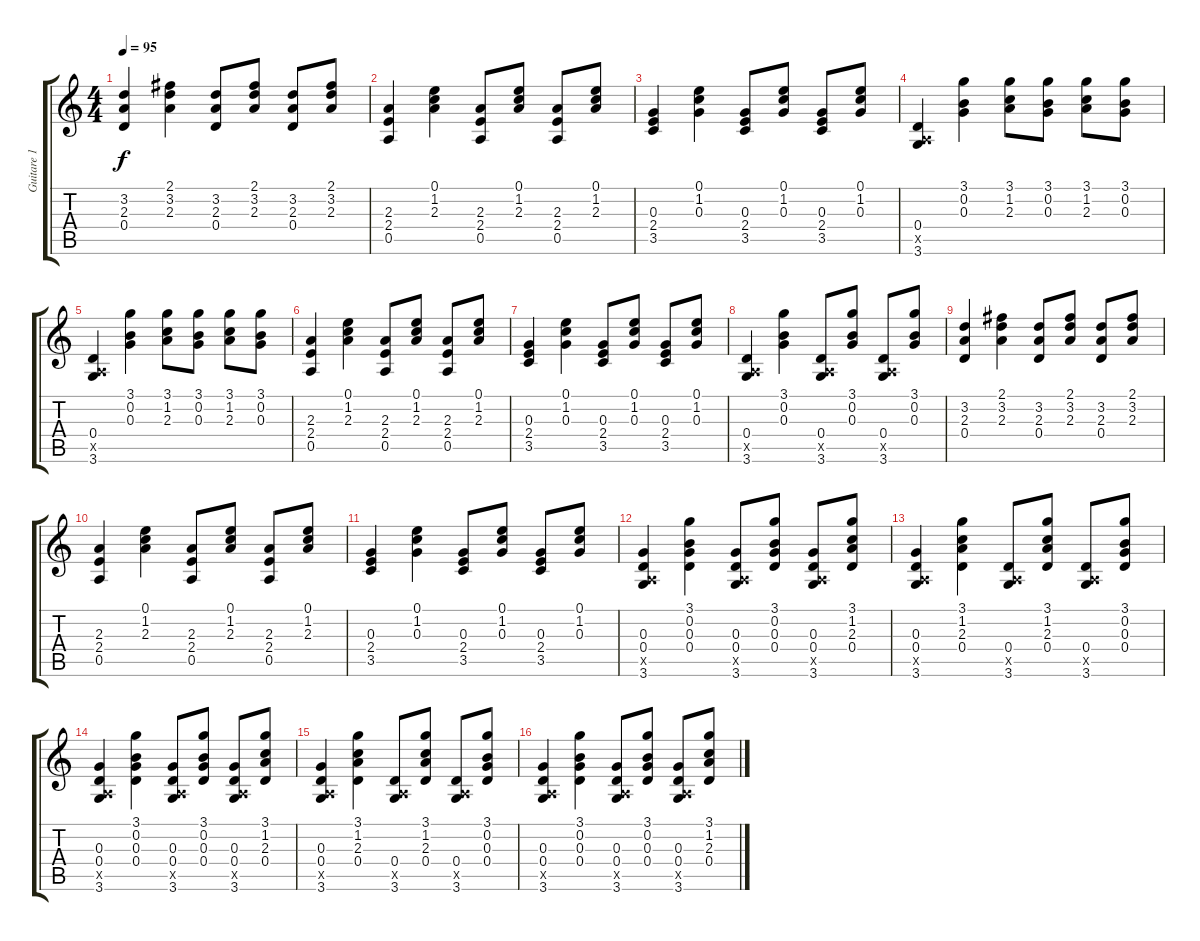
\track ("Guitare 1" "Guitare 1") {instrument overdrivenguitar}
\staff {score tabs}
\tuning (E4 B3 G3 D3 A2 E2) {hide}
\ts (4 4)
\tempo 95
\clef g2
\ks c
(3.2 2.3 0.4).4{dy f} (2.1 3.2 2.3).4 (3.2 2.3 0.4).8 (2.1 3.2 2.3).8 (3.2 2.3 0.4).8 (2.1 3.2 2.3).8 |
(2.3 2.4 0.5).4 (0.1 1.2 2.3).4 (2.3 2.4 0.5).8 (0.1 1.2 2.3).8 (2.3 2.4 0.5).8 (0.1 1.2 2.3).8 |
(0.3 2.4 3.5).4 (0.1 1.2 0.3).4 (0.3 2.4 3.5).8 (0.1 1.2 0.3).8 (0.3 2.4 3.5).8 (0.1 1.2 0.3).8 |
(0.4 0.5{x} 3.6).4 (3.1 0.2 0.3).4 (3.1 1.2 2.3).8 (3.1 0.2 0.3).8 (3.1 1.2 2.3).8 (3.1 0.2 0.3).8 |
(0.4 0.5{x} 3.6).4 (3.1 0.2 0.3).4 (3.1 1.2 2.3).8 (3.1 0.2 0.3).8 (3.1 1.2 2.3).8 (3.1 0.2 0.3).8 |
(2.3 2.4 0.5).4 (0.1 1.2 2.3).4 (2.3 2.4 0.5).8 (0.1 1.2 2.3).8 (2.3 2.4 0.5).8 (0.1 1.2 2.3).8 |
(0.3 2.4 3.5).4 (0.1 1.2 0.3).4 (0.3 2.4 3.5).8 (0.1 1.2 0.3).8 (0.3 2.4 3.5).8 (0.1 1.2 0.3).8 |
(0.4 0.5{x} 3.6).4 (3.1 0.2 0.3).4 (0.4 0.5{x} 3.6).8 (3.1 0.2 0.3).8 (0.4 0.5{x} 3.6).8 (3.1 0.2 0.3).8 |
(3.2 2.3 0.4).4 (2.1 3.2 2.3).4 (3.2 2.3 0.4).8 (2.1 3.2 2.3).8 (3.2 2.3 0.4).8 (2.1 3.2 2.3).8 |
(2.3 2.4 0.5).4 (0.1 1.2 2.3).4 (2.3 2.4 0.5).8 (0.1 1.2 2.3).8 (2.3 2.4 0.5).8 (0.1 1.2 2.3).8 |
(0.3 2.4 3.5).4 (0.1 1.2 0.3).4 (0.3 2.4 3.5).8 (0.1 1.2 0.3).8 (0.3 2.4 3.5).8 (0.1 1.2 0.3).8 |
(0.3 0.4 0.5{x} 3.6).4 (3.1 0.2 0.3 0.4).4 (0.3 0.4 0.5{x} 3.6).8 (3.1 0.2 0.3 0.4).8 (0.3 0.4 0.5{x} 3.6).8 (3.1 1.2 2.3 0.4).8 |
(0.3 0.4 0.5{x} 3.6).4 (3.1 1.2 2.3 0.4).4 (0.4 0.5{x} 3.6).8 (3.1 1.2 2.3 0.4).8 (0.4 0.5{x} 3.6).8 (3.1 0.2 0.3 0.4).8 |
(0.3 0.4 0.5{x} 3.6).4 (3.1 0.2 0.3 0.4).4 (0.3 0.4 0.5{x} 3.6).8 (3.1 0.2 0.3 0.4).8 (0.3 0.4 0.5{x} 3.6).8 (3.1 1.2 2.3 0.4).8 |
(0.3 0.4 0.5{x} 3.6).4 (3.1 1.2 2.3 0.4).4 (0.4 0.5{x} 3.6).8 (3.1 1.2 2.3 0.4).8 (0.4 0.5{x} 3.6).8 (3.1 0.2 0.3 0.4).8 |
(0.3 0.4 0.5{x} 3.6).4 (3.1 0.2 0.3 0.4).4 (0.3 0.4 0.5{x} 3.6).8 (3.1 0.2 0.3 0.4).8 (0.3 0.4 0.5{x} 3.6).8 (3.1 1.2 2.3 0.4).8
